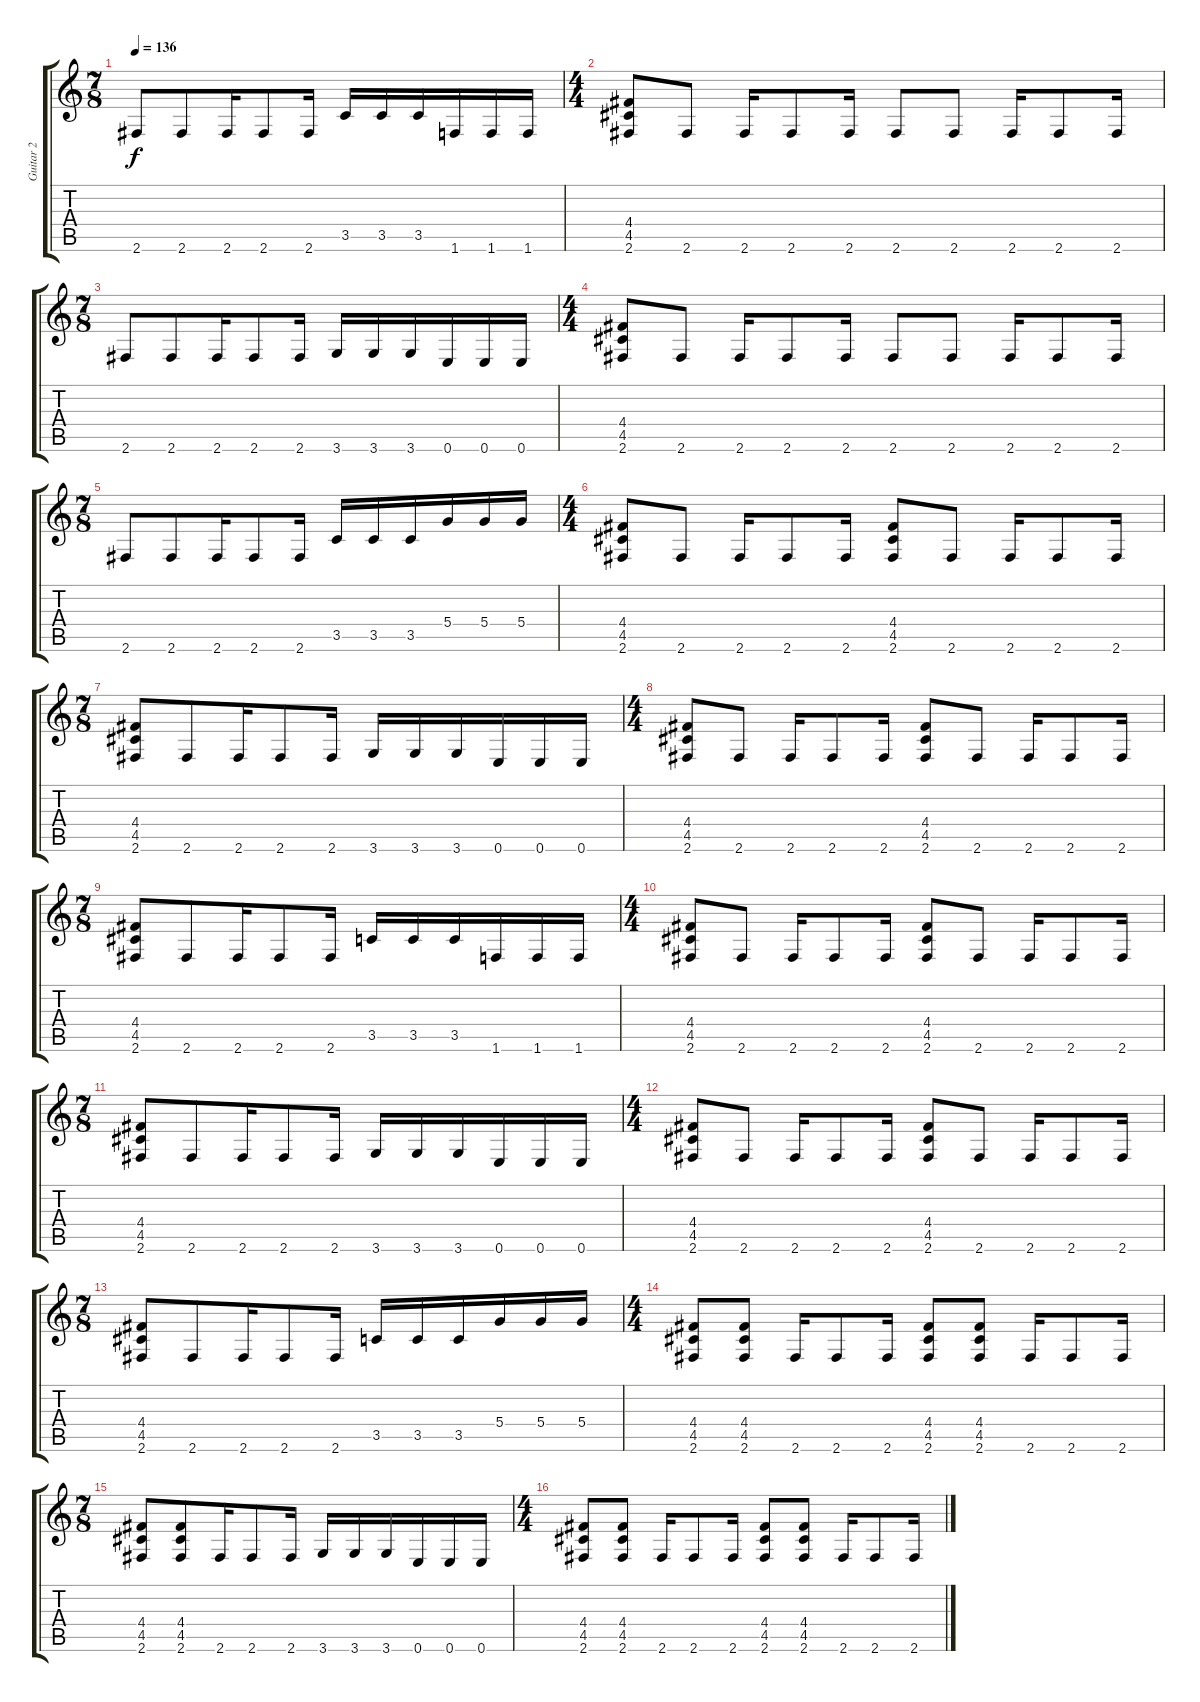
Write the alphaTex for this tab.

\track ("Guitar 2" "Guitar 2") {instrument distortionguitar}
\staff {score tabs}
\tuning (E4 B3 G3 D3 A2 E2) {hide}
\ts (7 8)
\tempo 136
\clef g2
\ks c
2.6.8{dy f} 2.6.8 2.6.16 2.6.8 2.6.16 3.5.16 3.5.16 3.5.16 1.6.16 1.6.16 1.6.16 |
\ts (4 4)
(4.4 4.5 2.6).8 2.6.8 2.6.16 2.6.8 2.6.16 2.6.8 2.6.8 2.6.16 2.6.8 2.6.16 |
\ts (7 8)
2.6.8 2.6.8 2.6.16 2.6.8 2.6.16 3.6.16 3.6.16 3.6.16 0.6.16 0.6.16 0.6.16 |
\ts (4 4)
(4.4 4.5 2.6).8 2.6.8 2.6.16 2.6.8 2.6.16 2.6.8 2.6.8 2.6.16 2.6.8 2.6.16 |
\ts (7 8)
2.6.8 2.6.8 2.6.16 2.6.8 2.6.16 3.5.16 3.5.16 3.5.16 5.4.16 5.4.16 5.4.16 |
\ts (4 4)
(4.4 4.5 2.6).8 2.6.8 2.6.16 2.6.8 2.6.16 (4.4 4.5 2.6).8 2.6.8 2.6.16 2.6.8 2.6.16 |
\ts (7 8)
(4.4 4.5 2.6).8 2.6.8 2.6.16 2.6.8 2.6.16 3.6.16 3.6.16 3.6.16 0.6.16 0.6.16 0.6.16 |
\ts (4 4)
(4.4 4.5 2.6).8 2.6.8 2.6.16 2.6.8 2.6.16 (4.4 4.5 2.6).8 2.6.8 2.6.16 2.6.8 2.6.16 |
\ts (7 8)
(4.4 4.5 2.6).8 2.6.8 2.6.16 2.6.8 2.6.16 3.5.16 3.5.16 3.5.16 1.6.16 1.6.16 1.6.16 |
\ts (4 4)
(4.4 4.5 2.6).8 2.6.8 2.6.16 2.6.8 2.6.16 (4.4 4.5 2.6).8 2.6.8 2.6.16 2.6.8 2.6.16 |
\ts (7 8)
(4.4 4.5 2.6).8 2.6.8 2.6.16 2.6.8 2.6.16 3.6.16 3.6.16 3.6.16 0.6.16 0.6.16 0.6.16 |
\ts (4 4)
(4.4 4.5 2.6).8 2.6.8 2.6.16 2.6.8 2.6.16 (4.4 4.5 2.6).8 2.6.8 2.6.16 2.6.8 2.6.16 |
\ts (7 8)
(4.4 4.5 2.6).8 2.6.8 2.6.16 2.6.8 2.6.16 3.5.16 3.5.16 3.5.16 5.4.16 5.4.16 5.4.16 |
\ts (4 4)
(4.4 4.5 2.6).8 (4.4 4.5 2.6).8 2.6.16 2.6.8 2.6.16 (4.4 4.5 2.6).8 (4.4 4.5 2.6).8 2.6.16 2.6.8 2.6.16 |
\ts (7 8)
(4.4 4.5 2.6).8 (4.4 4.5 2.6).8 2.6.16 2.6.8 2.6.16 3.6.16 3.6.16 3.6.16 0.6.16 0.6.16 0.6.16 |
\ts (4 4)
(4.4 4.5 2.6).8 (4.4 4.5 2.6).8 2.6.16 2.6.8 2.6.16 (4.4 4.5 2.6).8 (4.4 4.5 2.6).8 2.6.16 2.6.8 2.6.16
